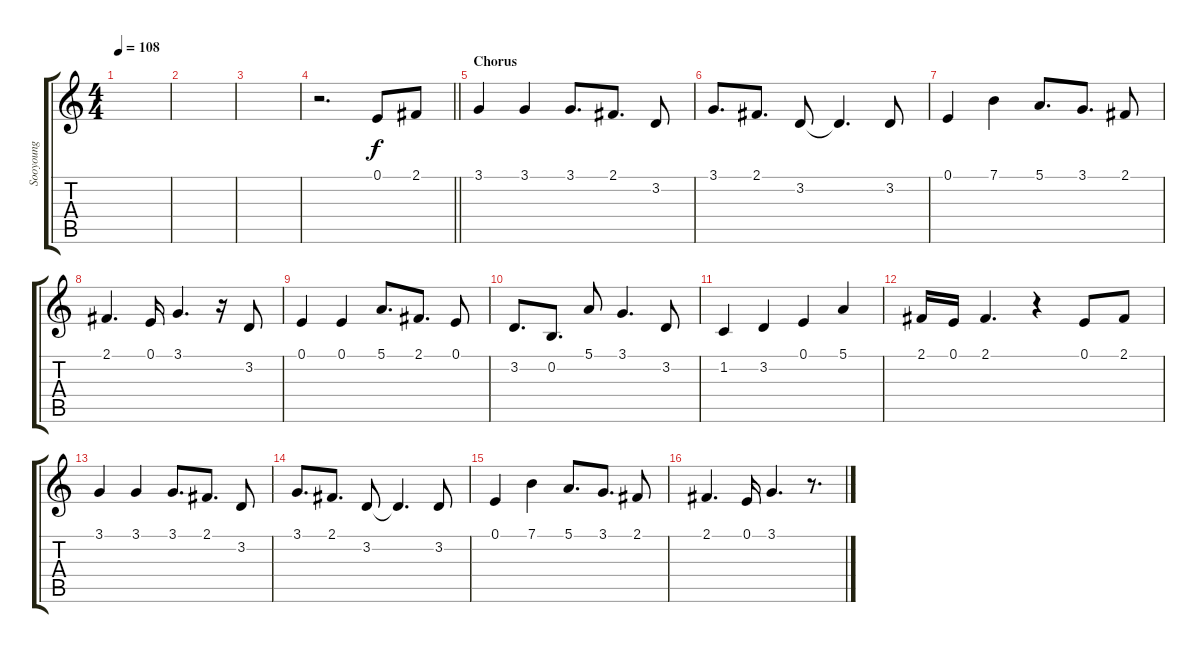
\track ("Sooyoung" "Sooyoung") {instrument trumpet}
\staff {score tabs}
\tuning (E4 B3 G3 D3 A2 E2) {hide}
\ts (4 4)
\tempo 108
\clef g2
\ks c
|
|
|
\barLineRight lightlight
r.2{d} 0.1.8{volume 8} 2.1.8 |
\section ("" "Chorus")
3.1.4 3.1.4 3.1.8{d} 2.1.8{d} 3.2.8 |
3.1.8{d} 2.1.8{d} 3.2.8 3.2{t}.4{d} 3.2.8 |
0.1.4 7.1.4 5.1.8{d} 3.1.8{d} 2.1.8 |
2.1.4{d} 0.1.16 3.1.4{d} r.16 3.2.8 |
0.1.4 0.1.4 5.1.8{d} 2.1.8{d} 0.1.8 |
3.2.8{d} 0.2.8{d} 5.1.8 3.1.4{d} 3.2.8 |
1.2.4 3.2.4 0.1.4 5.1.4 |
2.1.16 0.1.16 2.1.4{d} r.4 0.1.8 2.1.8 |
3.1.4 3.1.4 3.1.8{d} 2.1.8{d} 3.2.8 |
3.1.8{d} 2.1.8{d} 3.2.8 3.2{t}.4{d} 3.2.8 |
0.1.4 7.1.4 5.1.8{d} 3.1.8{d} 2.1.8 |
2.1.4{d} 0.1.16 3.1.4{d} r.8{d}
